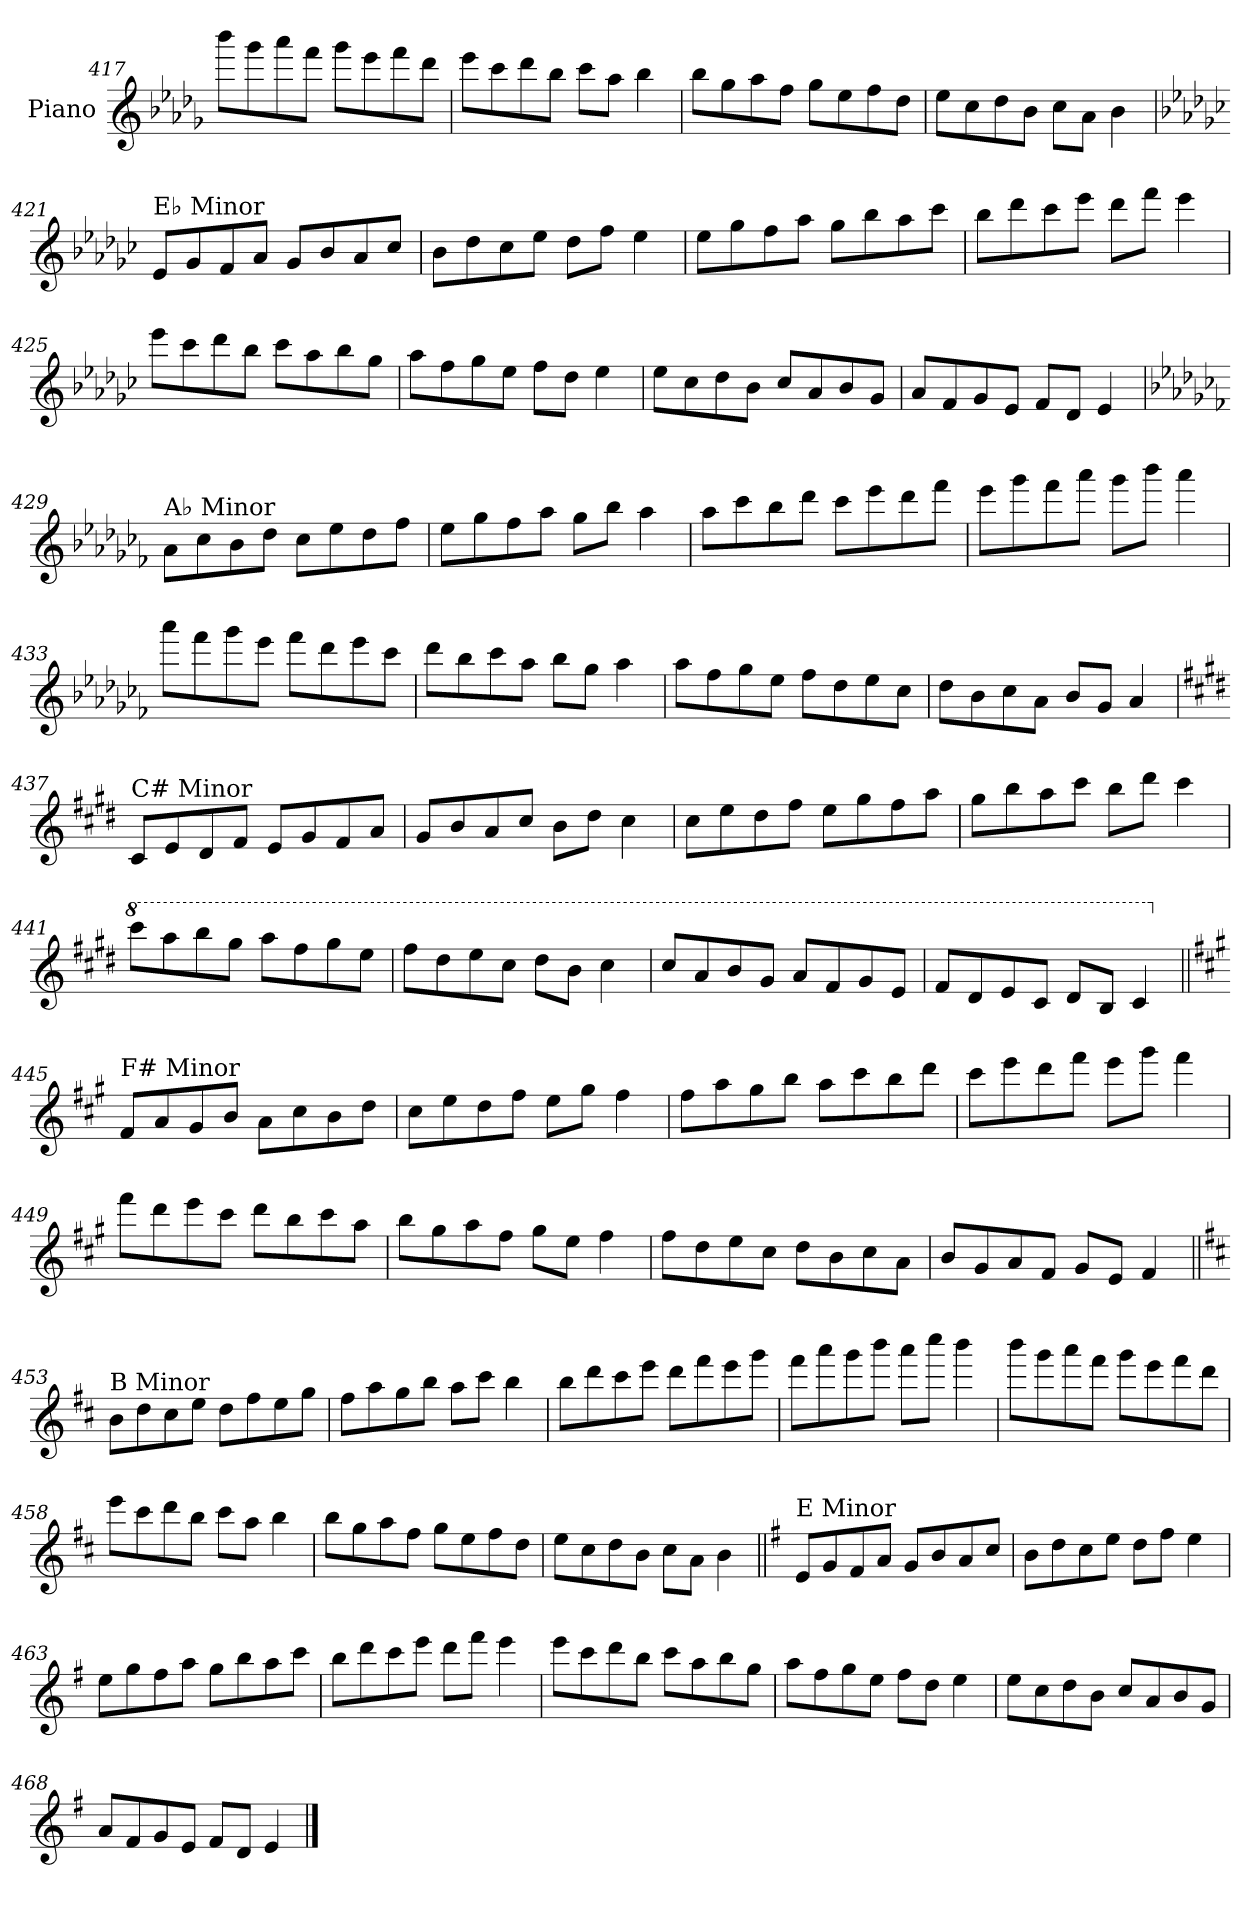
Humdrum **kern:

**kern
*part1
*staff1
*I"Piano
*I'Pno.
!!LO:LB:g=z
*clefG2
*k[b-e-a-d-g-]
=417
8bbb-\L
8ggg-\
8aaa-\
8fff\J
8ggg-\L
8eee-\
8fff\
8ddd-\J
=418
8eee-\L
8ccc\
8ddd-\
8bb-\J
8ccc\L
8aa-\J
4bb-\
=419
8bb-\L
8gg-\
8aa-\
8ff\J
8gg-\L
8ee-\
8ff\
8dd-\J
=420
8ee-\L
8cc\
8dd-\
8b-\J
8cc\L
8a-\J
4b-\
!!LO:LB:g=z
=421
*k[b-e-a-d-g-c-]
!LO:TX:a:t=E♭ Minor
8e-/L
8g-/
8f/
8a-/J
8g-/L
8b-/
8a-/
8cc-/J
=422
8b-\L
8dd-\
8cc-\
8ee-\J
8dd-\L
8ff\J
4ee-\
=423
8ee-\L
8gg-\
8ff\
8aa-\J
8gg-\L
8bb-\
8aa-\
8ccc-\J
=424
8bb-\L
8ddd-\
8ccc-\
8eee-\J
8ddd-\L
8fff\J
4eee-\
!!LO:LB:g=z
=425
8eee-\L
8ccc-\
8ddd-\
8bb-\J
8ccc-\L
8aa-\
8bb-\
8gg-\J
=426
8aa-\L
8ff\
8gg-\
8ee-\J
8ff\L
8dd-\J
4ee-\
=427
8ee-\L
8cc-\
8dd-\
8b-\J
8cc-/L
8a-/
8b-/
8g-/J
=428
8a-/L
8f/
8g-/
8e-/J
8f/L
8d-/J
4e-/
!!LO:LB:g=z
=429
*k[b-e-a-d-g-c-f-]
!LO:TX:a:t=A♭ Minor
8a-\L
8cc-\
8b-\
8dd-\J
8cc-\L
8ee-\
8dd-\
8ff-\J
=430
8ee-\L
8gg-\
8ff-\
8aa-\J
8gg-\L
8bb-\J
4aa-\
=431
8aa-\L
8ccc-\
8bb-\
8ddd-\J
8ccc-\L
8eee-\
8ddd-\
8fff-\J
=432
8eee-\L
8ggg-\
8fff-\
8aaa-\J
8ggg-\L
8bbb-\J
4aaa-\
!!LO:LB:g=z
=433
8aaa-\L
8fff-\
8ggg-\
8eee-\J
8fff-\L
8ddd-\
8eee-\
8ccc-\J
=434
8ddd-\L
8bb-\
8ccc-\
8aa-\J
8bb-\L
8gg-\J
4aa-\
=435
8aa-\L
8ff-\
8gg-\
8ee-\J
8ff-\L
8dd-\
8ee-\
8cc-\J
=436
8dd-\L
8b-\
8cc-\
8a-\J
8b-/L
8g-/J
4a-/
!!LO:PB:g=z
=437
*k[f#c#g#d#]
!LO:TX:a:t=C# Minor
8c#/L
8e/
8d#/
8f#/J
8e/L
8g#/
8f#/
8a/J
=438
8g#/L
8b/
8a/
8cc#/J
8b\L
8dd#\J
4cc#\
=439
8cc#\L
8ee\
8dd#\
8ff#\J
8ee\L
8gg#\
8ff#\
8aa\J
=440
8gg#\L
8bb\
8aa\
8ccc#\J
8bb\L
8ddd#\J
4ccc#\
!!LO:LB:g=z
=441
*8va
8cccc#\L
8aaa\
8bbb\
8ggg#\J
8aaa\L
8fff#\
8ggg#\
8eee\J
=442
8fff#\L
8ddd#\
8eee\
8ccc#\J
8ddd#\L
8bb\J
4ccc#\
=443
8ccc#/L
8aa/
8bb/
8gg#/J
8aa/L
8ff#/
8gg#/
8ee/J
=444
8ff#/L
8dd#/
8ee/
8cc#/J
8dd#/L
8b/J
4cc#/
!!LO:LB:g=z
=445||
*k[f#c#g#]
*X8va
!LO:TX:a:t=F# Minor
8f#/L
8a/
8g#/
8b/J
8a\L
8cc#\
8b\
8dd\J
=446
8cc#\L
8ee\
8dd\
8ff#\J
8ee\L
8gg#\J
4ff#\
=447
8ff#\L
8aa\
8gg#\
8bb\J
8aa\L
8ccc#\
8bb\
8ddd\J
=448
8ccc#\L
8eee\
8ddd\
8fff#\J
8eee\L
8ggg#\J
4fff#\
!!LO:LB:g=z
=449
8fff#\L
8ddd\
8eee\
8ccc#\J
8ddd\L
8bb\
8ccc#\
8aa\J
=450
8bb\L
8gg#\
8aa\
8ff#\J
8gg#\L
8ee\J
4ff#\
=451
8ff#\L
8dd\
8ee\
8cc#\J
8dd\L
8b\
8cc#\
8a\J
=452
8b/L
8g#/
8a/
8f#/J
8g#/L
8e/J
4f#/
!!LO:LB:g=z
=453||
*k[f#c#]
!LO:TX:a:t=B Minor
8b\L
8dd\
8cc#\
8ee\J
8dd\L
8ff#\
8ee\
8gg\J
=454
8ff#\L
8aa\
8gg\
8bb\J
8aa\L
8ccc#\J
4bb\
=455
8bb\L
8ddd\
8ccc#\
8eee\J
8ddd\L
8fff#\
8eee\
8ggg\J
=456
8fff#\L
8aaa\
8ggg\
8bbb\J
8aaa\L
8cccc#\J
4bbb\
!!LO:LB:g=z
=457
8bbb\L
8ggg\
8aaa\
8fff#\J
8ggg\L
8eee\
8fff#\
8ddd\J
=458
8eee\L
8ccc#\
8ddd\
8bb\J
8ccc#\L
8aa\J
4bb\
=459
8bb\L
8gg\
8aa\
8ff#\J
8gg\L
8ee\
8ff#\
8dd\J
=460
8ee\L
8cc#\
8dd\
8b\J
8cc#\L
8a\J
4b\
!!LO:LB:g=z
=461||
*k[f#]
!LO:TX:a:t=E Minor
8e/L
8g/
8f#/
8a/J
8g/L
8b/
8a/
8cc/J
=462
8b\L
8dd\
8cc\
8ee\J
8dd\L
8ff#\J
4ee\
=463
8ee\L
8gg\
8ff#\
8aa\J
8gg\L
8bb\
8aa\
8ccc\J
=464
8bb\L
8ddd\
8ccc\
8eee\J
8ddd\L
8fff#\J
4eee\
!!LO:LB:g=z
=465
8eee\L
8ccc\
8ddd\
8bb\J
8ccc\L
8aa\
8bb\
8gg\J
=466
8aa\L
8ff#\
8gg\
8ee\J
8ff#\L
8dd\J
4ee\
=467
8ee\L
8cc\
8dd\
8b\J
8cc/L
8a/
8b/
8g/J
=468
8a/L
8f#/
8g/
8e/J
8f#/L
8d/J
4e/
==
*-
